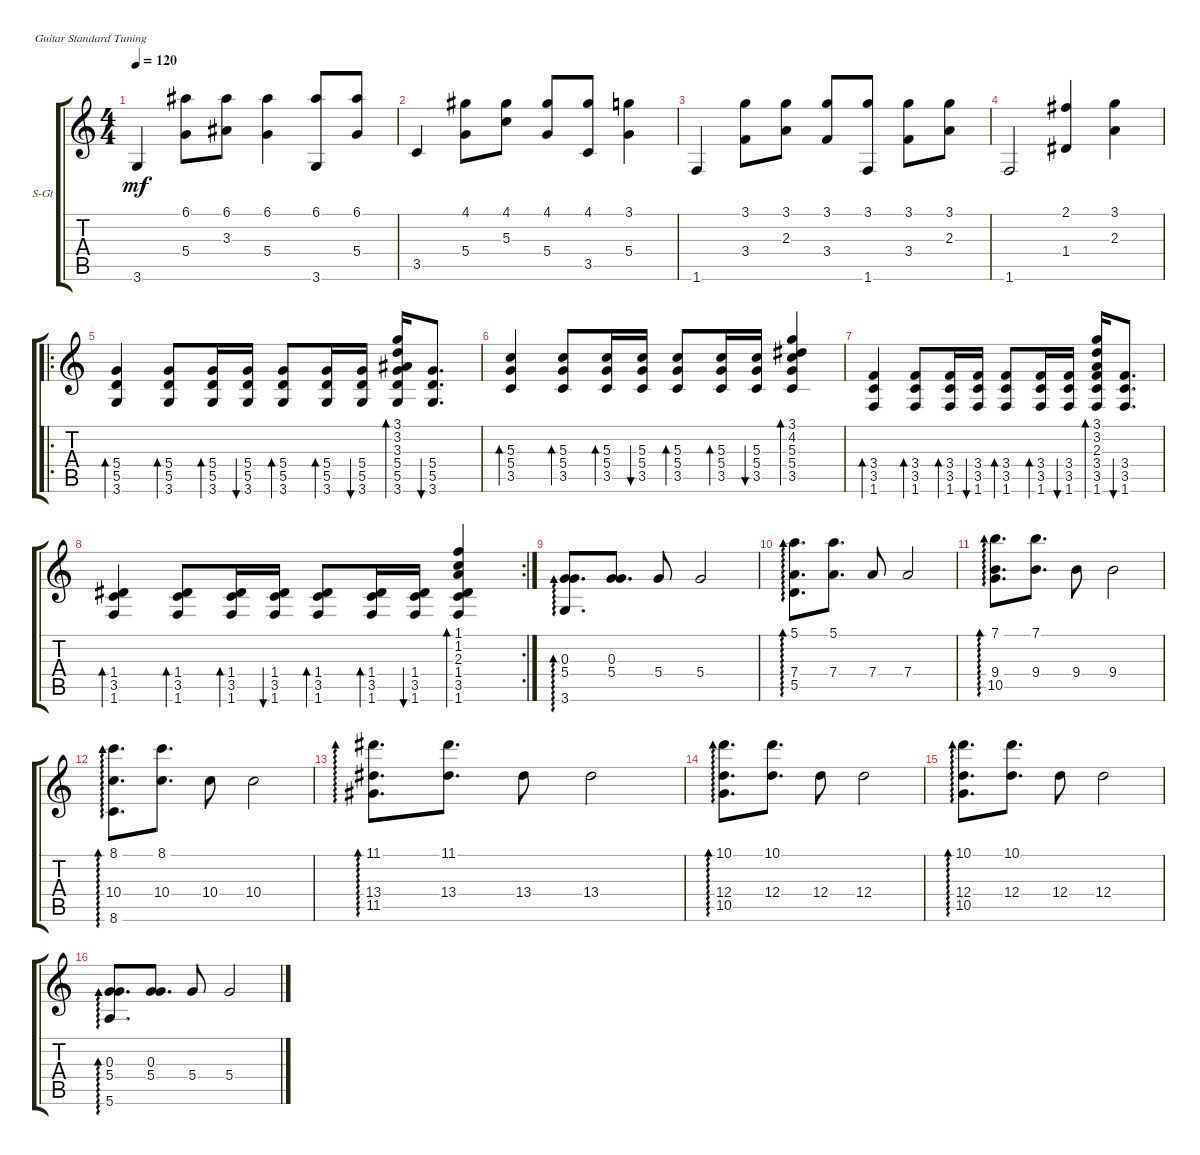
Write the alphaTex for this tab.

\defaultSystemsLayout 4
\bracketExtendMode groupsimilarinstruments
\firstSystemTrackNameOrientation horizontal
\otherSystemsTrackNameOrientation horizontal
\track ("Steel Guitar" "S-Gt") {instrument acousticguitarsteel}
\staff {score tabs}
\tuning (E4 B3 G3 D3 A2 E2)
\ts (4 4)
\tempo 120
\clef g2
\ks c
3.6.4{dy mf} (5.4 6.1).8 (3.3 6.1).8 (5.4 6.1).4 (3.6 6.1).8 (5.4 6.1).8 |
3.5.4 (5.4 4.1).8 (5.3 4.1).8 (5.4 4.1).8 (3.5 4.1).8 (5.4 3.1).4 |
1.6.4 (3.4 3.1).8 (2.3 3.1).8 (3.4 3.1).8 (1.6 3.1).8 (3.4 3.1).8 (2.3 3.1).8 |
1.6.2 (1.4 2.1).4 (2.3 3.1).4 |
\ro
(3.6 5.5 5.4).4{bd 30} (3.6 5.5 5.4).8{bd 30} (3.6 5.5 5.4).16{bd 30} (3.6 5.5 5.4).16{bu 30} (3.6 5.5 5.4).8{bd 30} (3.6 5.5 5.4).16{bd 30} (3.6 5.5 5.4).16{bu 30} (3.6 5.5 5.4 3.3 3.2 3.1).16{bd 30} (3.6 5.5 5.4).8{d bu 30} |
(3.5 5.4 5.3).4{bd 30} (3.5 5.4 5.3).8{bd 30} (3.5 5.4 5.3).16{bd 30} (3.5 5.4 5.3).16{bu 30} (3.5 5.4 5.3).8{bd 30} (3.5 5.4 5.3).16{bd 30} (3.5 5.4 5.3).16{bu 30} (3.5 5.4 5.3 4.2 3.1).4{bd 30} |
(1.6 3.5 3.4).4{bd 30} (1.6 3.5 3.4).8{bd 30} (1.6 3.5 3.4).16{bd 30} (1.6 3.5 3.4).16{bu 30} (1.6 3.5 3.4).8{bd 30} (1.6 3.5 3.4).16{bd 30} (1.6 3.5 3.4).16{bu 30} (1.6 3.5 3.4 2.3 3.2 3.1).16{bd 30} (1.6 3.5 3.4).8{d bu 30} |
\rc 2
(1.6 3.5 1.4).4{bd 30} (1.6 3.5 1.4).8{bd 30} (1.6 3.5 1.4).16{bd 30} (1.6 3.5 1.4).16{bu 30} (1.6 3.5 1.4).8{bd 30} (1.6 3.5 1.4).16{bd 30} (1.6 3.5 1.4).16{bu 30} (1.6 3.5 1.4 2.3 1.2 1.1).4{bd 30} |
(5.4 0.3 3.6).8{d ad 0} (5.4 0.3).8{d} 5.4.8 5.4.2 |
(7.4 5.1 5.5).8{d ad 0} (7.4 5.1).8{d} 7.4.8 7.4.2 |
(9.4 7.1 10.5).8{d ad 0} (9.4 7.1).8{d} 9.4.8 9.4.2 |
(10.4 8.1 8.6).8{d ad 0} (10.4 8.1).8{d} 10.4.8 10.4.2 |
(13.4 11.1 11.5).8{d ad 0} (13.4 11.1).8{d} 13.4.8 13.4.2 |
(12.4 10.1 10.5).8{d ad 0} (12.4 10.1).8{d} 12.4.8 12.4.2 |
(12.4 10.1 10.5).8{d ad 0} (12.4 10.1).8{d} 12.4.8 12.4.2 |
(5.4 0.3 5.6).8{d ad 0} (5.4 0.3).8{d} 5.4.8 5.4.2
